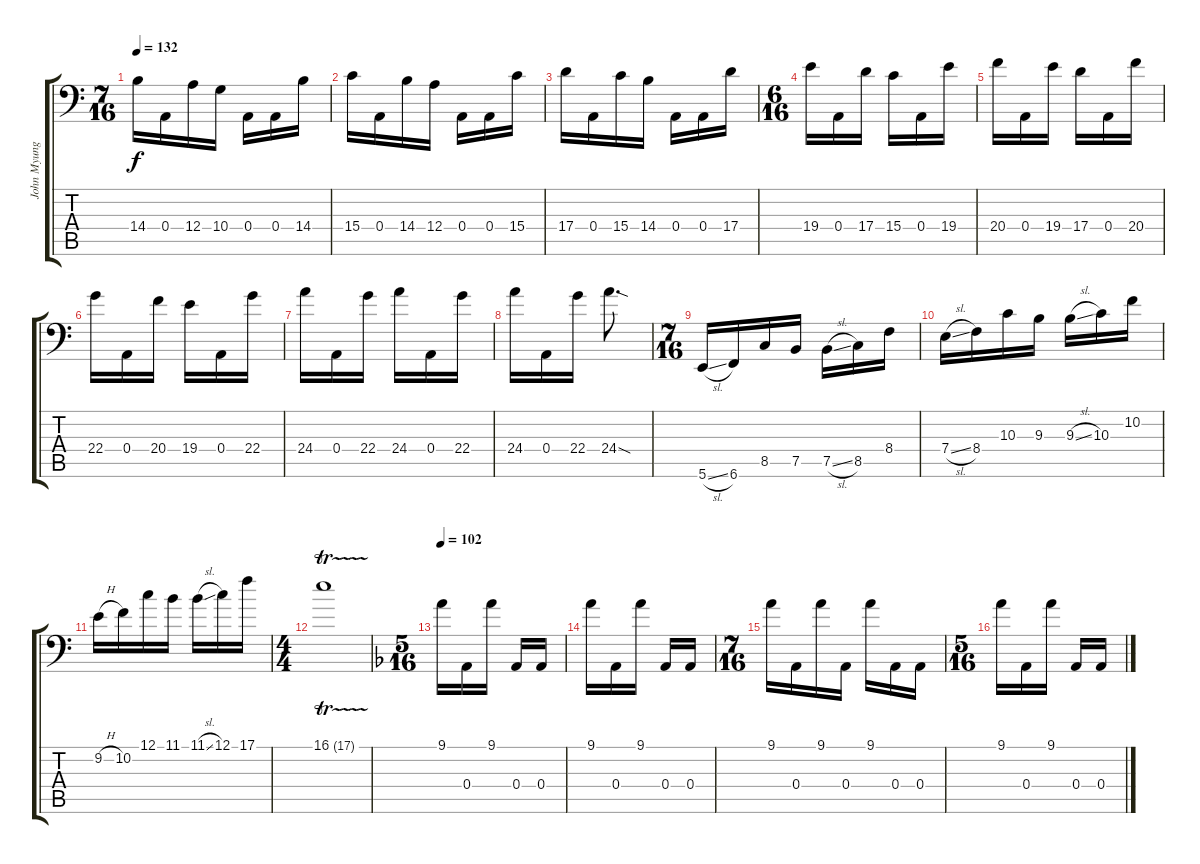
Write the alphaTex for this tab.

\track ("John Myung" "John Myung") {instrument electricbassfinger}
\staff {score tabs}
\tuning (C3 G2 D2 A1 E1 B0) {hide}
\ts (7 16)
\tempo 132
\clef f4
\ks c
14.4.16{dy f} 0.4.16 12.4.16 10.4.16 0.4.16 0.4.16 14.4.16 |
15.4.16 0.4.16 14.4.16 12.4.16 0.4.16 0.4.16 15.4.16 |
17.4.16 0.4.16 15.4.16 14.4.16 0.4.16 0.4.16 17.4.16 |
\ts (6 16)
19.4.16 0.4.16 17.4.16 15.4.16 0.4.16 19.4.16 |
20.4.16 0.4.16 19.4.16 17.4.16 0.4.16 20.4.16 |
22.4.16 0.4.16 20.4.16 19.4.16 0.4.16 22.4.16 |
24.4.16 0.4.16 22.4.16 24.4.16 0.4.16 22.4.16 |
24.4.16 0.4.16 22.4.16 24.4{sod}.8{d} |
\ts (7 16)
5.6{sl}.16 6.6.16 8.5.16 7.5.16 7.5{sl}.16 8.5.16 8.4.16 |
7.4{sl}.16 8.4.16 10.3.16 9.3.16 9.3{sl}.16 10.3.16 10.2.16 |
9.2{h}.16 10.2.16 12.1.16 11.1.16 11.1{sl}.16 12.1.16 17.1.16 |
\ts (4 4)
16.1{tr (17 32)}.1 |
\ts (5 16)
\tempo 102
\ks f
9.1.16 0.4.16 9.1.16 0.4.16 0.4.16 |
9.1.16 0.4.16 9.1.16 0.4.16 0.4.16 |
\ts (7 16)
9.1.16 0.4.16 9.1.16 0.4.16 9.1.16 0.4.16 0.4.16 |
\ts (5 16)
9.1.16 0.4.16 9.1.16 0.4.16 0.4.16
